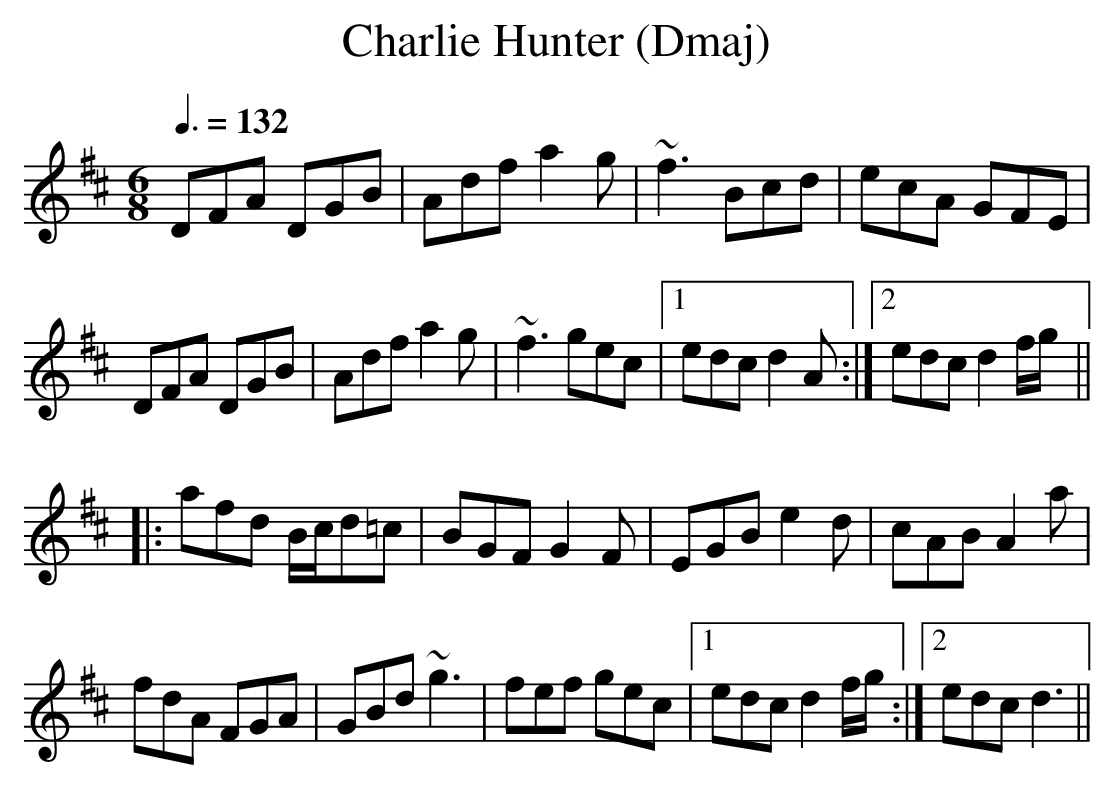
X:1
T:Charlie Hunter (Dmaj)
Q:3/8=132
M:6/8
L:1/8
K:Dmaj
DFA DGB|Adf a2g|~f3 Bcd|ecA GFE|
DFA DGB|Adf a2g|~f3 gec|1edc d2A:|2edc d2f/g/||
|:afd B/c/d=c|BGF G2F|EGB e2d|cAB A2a|
fdA FGA|GBd ~g3|fef gec|1edc d2f/g/:|2edc d3||
